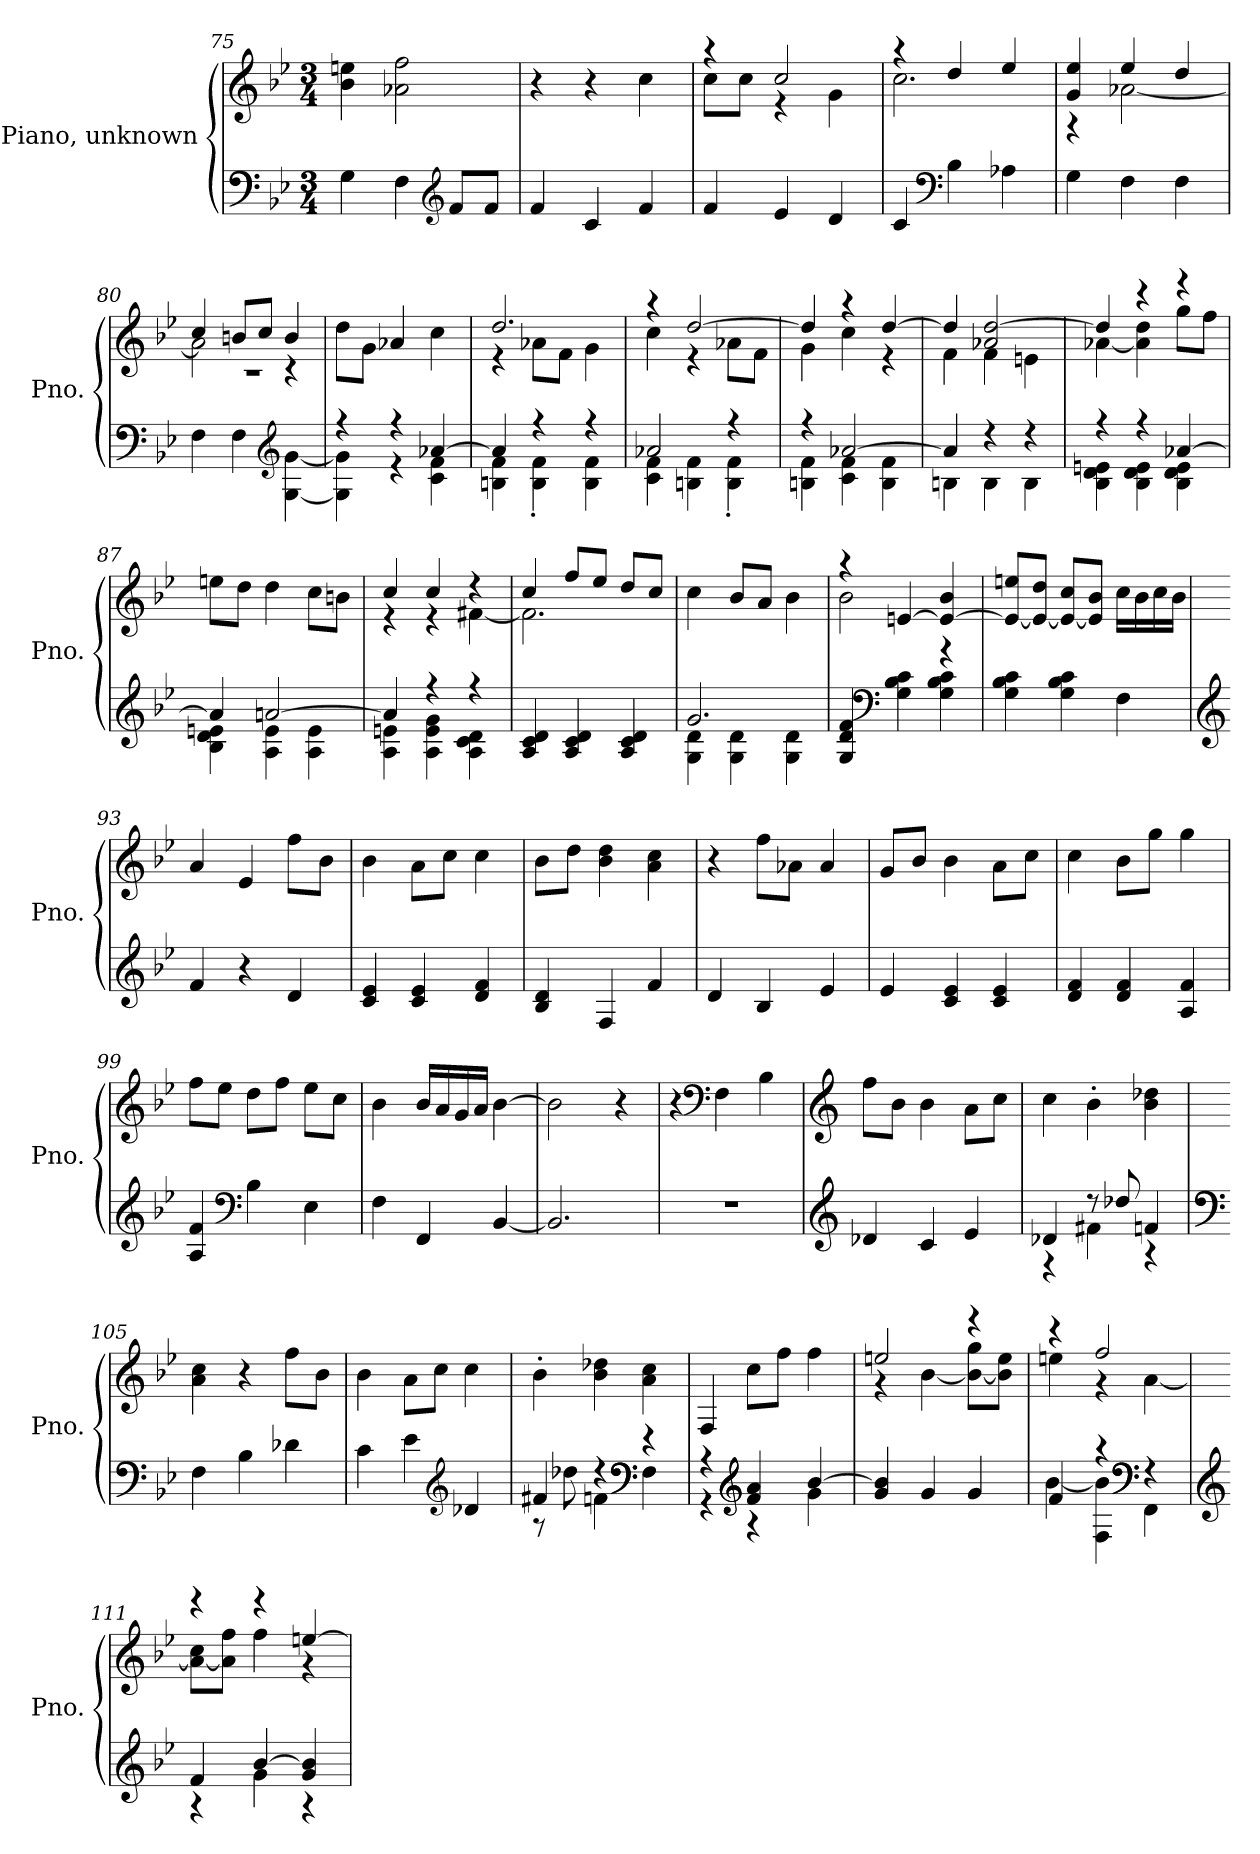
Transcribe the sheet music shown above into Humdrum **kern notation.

**kern	**kern
*part1	*part1
*staff2	*staff1
*I"Piano, unknown	*
*I'Pno.	*
*clefF4	*clefG2
*k[b-e-]	*k[b-e-]
*M3/4	*M3/4
=75	=75
4G\	4b-\ 4een\
4F\	2a-X\ 2ff\
*clefG2	*
8f/L	.
8f/J	.
=76	=76
4f/	4r
4c/	4r
4f/	4cc\
=77	=77
*	*^
4f/	4r	8cc\L
.	.	8cc\J
4e-/	2cc/	4r
4d/	.	4g\
=78	=78	=78
4c/	4r	2.cc\
*clefF4	*	*
4B-\	4dd/	.
4A-X\	4ee-/	.
=79	=79	=79
4G\	4g/ 4ee-/	4r
4F\	4ee-/	[2a-X\
4F\	4dd/	.
=80	=80	=80
*^	*	*
2.r	4F\	4cc/	2a-\]
.	4F\	8bn/L	.
.	.	8cc/J	.
*clefG2	*	*	*
.	[4G\ [4g\	4b/	4r
*	*	*v	*v
!!LO:LB:g=z
=81	=81	=81
4r	4G\] 4g\]	8dd\L
.	.	8g\J
4r	4r	4a-X/
[4a-X/	4c\ 4f\	4cc\
=82	=82	=82
*	*	*^
4a-/]	4Bn\ 4f\	2.dd/	4r
4r	4B\' 4f\'	.	8a-X\L
.	.	.	8f\J
4r	4B\ 4f\	.	4g\
=83	=83	=83	=83
2a-X/	4c\ 4f\	4r	4cc\
.	4Bn\ 4f\	[2dd/	4r
4r	4B\' 4f\'	.	8a-X\L
.	.	.	8f\J
=84	=84	=84	=84
4r	4Bn\ 4f\	4dd/]	4g\
[2a-X/	4c\ 4f\	4r	4cc\
.	4B\ 4f\	[4dd/	4r
=85	=85	=85	=85
4a-/]	4Bn\	4dd/]	4f\
4r	4B\	2a-X/ [2dd/	4f\
4r	4B\	.	4en\
=86	=86	=86	=86
4r	4B-\ 4d\ 4en\	4dd/]	[4a-X\
4r	4B-\ 4d\ 4e\	4r	4a-\] 4dd\
[4a-X/	4B-\ 4d\ 4e\	4r	8gg\L
.	.	.	8ff\J
*	*	*v	*v
!!LO:LB:g=z
=87	=87	=87
4a-/]	4B-\ 4d\ 4en\	8een\L
.	.	8dd\J
[2an/	4A\ 4e\	4dd\
.	4A\ 4e\	8cc\L
.	.	8bn\J
=88	=88	=88
*	*	*^
4a/]	4A\ 4en\	4cc/	4r
4r	4A\ 4e\ 4g\	4cc/	4r
4r	4A\ 4c\ 4d\	4r	[4f#X\
*v	*v	*	*
=89	=89	=89
4A/ 4c/ 4d/	4cc/	2.f#\]
4A/ 4c/ 4d/	8ff/L	.
.	8ee-/J	.
4A/ 4c/ 4d/	8dd/L	.
.	8cc/J	.
*	*v	*v
=90	=90
*^	*
2.g/	4G\ 4d\	4cc\
.	4G\ 4d\	8b-/L
.	.	8a/J
.	4G\ 4d\	4b-\
*v	*v	*
=91	=91
*	*^
4G/ 4d/ 4f/	4r	2b-\
*clefF4	*	*
4G\ 4B-\ 4c\	[4en/	.
4G\ 4B-\ 4c\	4e/_ 4b-/	4r
*	*v	*v
!!LO:LB:g=z
=92	=92
4G\ 4B-\ 4c\	8e/_ 8een/L
.	8e/_ 8dd/J
4G\ 4B-\ 4c\	8e/_ 8cc/L
.	8e/] 8b-/J
4F\	16cc\LL
.	16b-\
.	16cc\
.	16b-\JJ
=93	=93
*clefG2	*
4f/	4a/
4r	4e-/
4d/	8ff\L
.	8b-\J
=94	=94
4c/ 4e-/	4b-\
4c/ 4e-/	8a\L
.	8cc\J
4d/ 4f/	4cc\
=95	=95
4B-/ 4d/	8b-\L
.	8dd\J
4F/	4b-\ 4dd\
4f/	4a\ 4cc\
=96	=96
4d/	4r
4B-/	8ff\L
.	8a-X\J
4e-/	4a-/
=97	=97
4e-/	8g/L
.	8b-/J
4c/ 4e-/	4b-\
4c/ 4e-/	8a\L
.	8cc\J
!!LO:LB:g=z
=98	=98
4d/ 4f/	4cc\
4d/ 4f/	8b-\L
.	8gg\J
4A/ 4f/	4gg\
=99	=99
4A/ 4f/	8ff\L
.	8ee-\J
*clefF4	*
4B-\	8dd\L
.	8ff\J
4E-\	8ee-\L
.	8cc\J
=100	=100
4F\	4b-\
4FF/	16b-/LL
.	16a/
.	16g/
.	16a/JJ
[4BB-/	[4b-\
=101	=101
2.BB-/]	2b-\]
.	4r
=102	=102
2.r	4r
*	*clefF4
.	4F\
.	4B-\
=103	=103
*clefG2	*clefG2
4d-X/	8ff\L
.	8b-\J
4c/	4b-\
4e-/	8a\L
.	8cc\J
=104	=104
*^	*
4d-X/	4r	4cc\
8r	4f#X\	4b-'\
8dd-X/	.	.
4fn/	4r	4b-\ 4dd-X\
*v	*v	*
!!LO:LB:g=z
=105	=105
*clefF4	*
4F\	4a\ 4cc\
4B-\	4r
4d-X\	8ff\L
.	8b-\J
=106	=106
4c\	4b-\
4e-\	8a\L
.	8cc\J
*clefG2	*
4d-X/	4cc\
=107	=107
*^	*
4f#X/	8r	4b-'\
.	8dd-X\	.
4r	4fn\	4b-\ 4dd-X\
*clefF4	*	*
4r	4F\	4a\ 4cc\
=108	=108	=108
4r	4r	4F/
*clefG2	*	*
4f/ 4a/	4r	8cc\L
.	.	8ff\J
[4b-/	4g\	4ff\
*v	*v	*
=109	=109
*	*^
4g/ 4b-/]	2een/	4r
4g/	.	[4b-\
4g/	4r	8b-\_ 8gg\L
.	.	8b-\] 8ee\J
=110	=110	=110
*^	*	*
4f/	[4b-\	4r	4een\
4r	4F\ 4b-\]	2ff/	4r
*clefF4	*	*	*
4r	4FF\	.	[4a\
!!LO:PB:g=z	!!
=111	=111	=111	=111
*clefG2	*	*	*
4f/	4r	4r	8a\_ 8cc\L
.	.	.	8a\] 8ff\J
[4b-/	4g\	4r	4ff\
4g/ 4b-/]	4r	[4een/	4r
*v	*v	*	*
*	*v	*v
=	=
*-	*-
